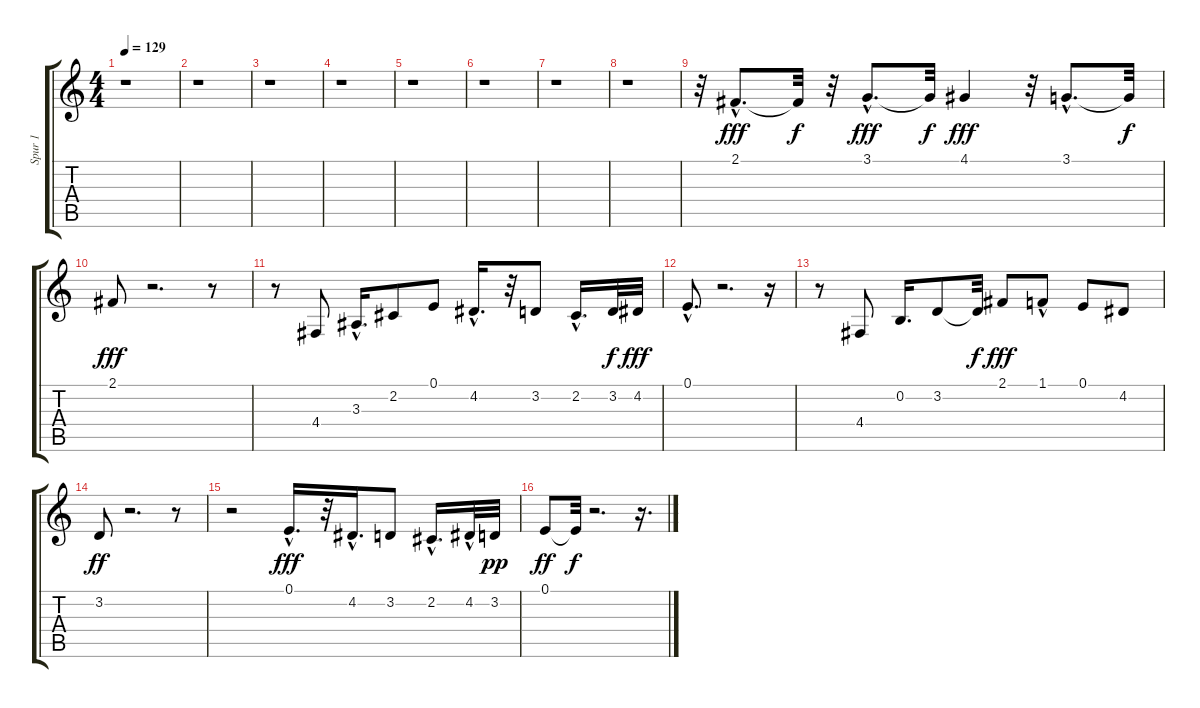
\track ("Spur 1" "Spur 1") {instrument accordion}
\staff {score tabs}
\tuning (E4 B3 G3 D3 A2 E2) {hide}
\ts (4 4)
\tempo 129
\clef g2
\ks c
r.1{dy f} |
r.1 |
r.1 |
r.1 |
r.1 |
r.1 |
r.1 |
r.1 |
r.32 2.1{hac}.8{d dy fff} 2.1{t}.32{dy f} r.32 3.1{hac}.8{d dy fff} 3.1{t}.32{dy f} 4.1.4{dy fff} r.32 3.1{hac}.8{d} 3.1{t}.32{dy f} |
2.1.8{dy fff} r.2{d} r.8 |
r.8 4.4.8 3.3{hac}.16{d} 2.2.8 0.1.8 4.2{hac}.16{d} r.32 3.2.8 2.2{hac}.16{d} 3.2.32{dy f} 4.2.32{dy fff} |
0.1{hac}.8{d} r.2{d} r.16 |
r.8 4.4.8 0.2.16{d} 3.2.8 3.2{t}.32{dy f} 2.1.8{dy fff} 1.1{hac}.8 0.1.8 4.2.8 |
3.2.8{dy ff} r.2{d} r.8 |
r.2 0.1{hac}.16{d dy fff} r.32 4.2{hac}.16{d} 3.2.8 2.2{hac}.16{d} 4.2{hac}.32 3.2.32{dy pp} |
0.1.8{dy ff} 0.1{t}.32{dy f} r.2{d} r.16{d}
